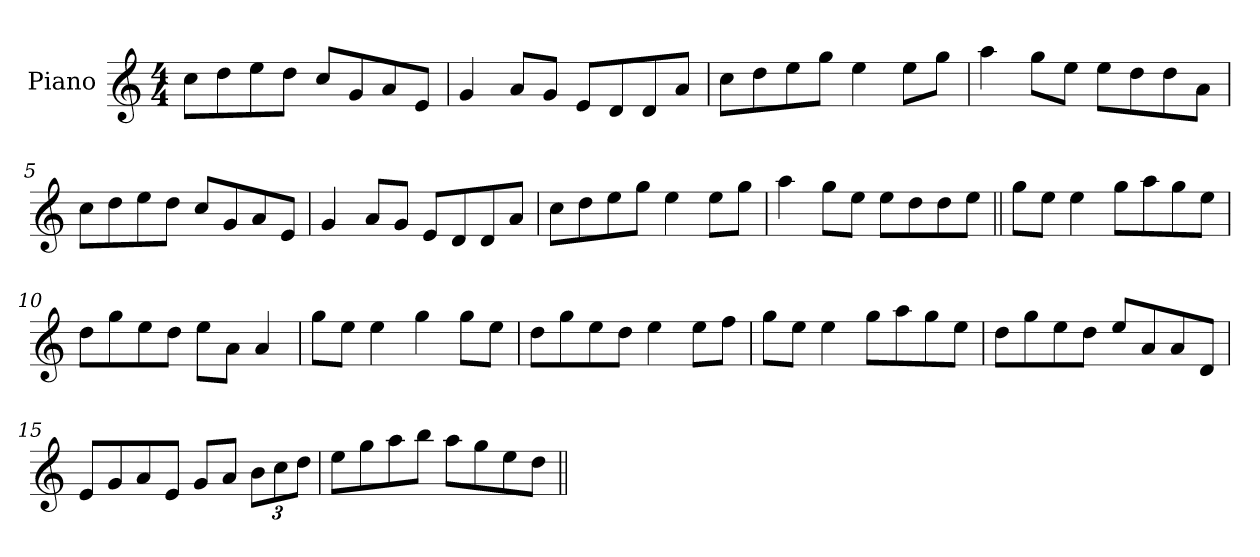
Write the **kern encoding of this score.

**kern
*part1
*staff1
*I"Piano
*I'Pno
*clefG2
*k[]
*M4/4
=1
8cc\L
8dd\
8ee\
8dd\J
8cc/L
8g/
8a/
8e/J
=2
4g/
8a/L
8g/J
8e/L
8d/
8d/
8a/J
=3
8cc\L
8dd\
8ee\
8gg\J
4ee\
8ee\L
8gg\J
=4
4aa\
8gg\L
8ee\J
8ee\L
8dd\
8dd\
8a\J
!!LO:LB:g=z
=5
8cc\L
8dd\
8ee\
8dd\J
8cc/L
8g/
8a/
8e/J
=6
4g/
8a/L
8g/J
8e/L
8d/
8d/
8a/J
=7
8cc\L
8dd\
8ee\
8gg\J
4ee\
8ee\L
8gg\J
=8
4aa\
8gg\L
8ee\J
8ee\L
8dd\
8dd\
8ee\J
=9||
8gg\L
8ee\J
4ee\
8gg\L
8aa\
8gg\
8ee\J
!!LO:LB:g=z
=10
8dd\L
8gg\
8ee\
8dd\J
8ee\L
8a\J
4a/
=11
8gg\L
8ee\J
4ee\
4gg\
8gg\L
8ee\J
=12
8dd\L
8gg\
8ee\
8dd\J
4ee\
8ee\L
8ff\J
=13
8gg\L
8ee\J
4ee\
8gg\L
8aa\
8gg\
8ee\J
=14
8dd\L
8gg\
8ee\
8dd\J
8ee/L
8a/
8a/
8d/J
!!LO:LB:g=z
=15
8e/L
8g/
8a/
8e/J
8g/L
8a/J
*Xbrackettup
12b\L
12cc\
12dd\J
=16
8ee\L
8gg\
8aa\
8bb\J
8aa\L
8gg\
8ee\
8dd\J
=||
*-
